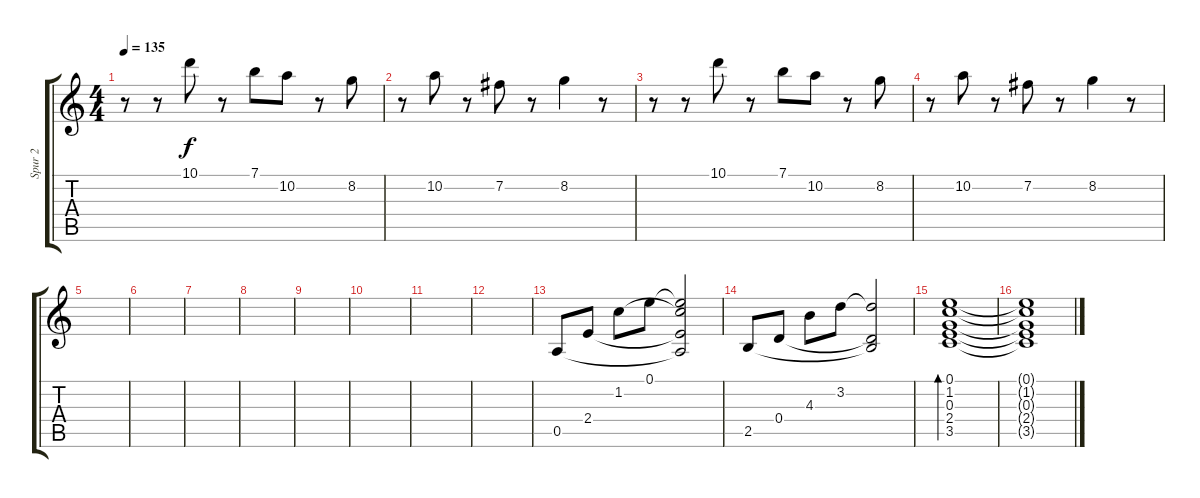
\track ("Spur 2" "Spur 2") {instrument acousticguitarsteel}
\staff {score tabs}
\tuning (E4 B3 G3 D3 A2 E2) {hide}
\ts (4 4)
\tempo 135
\clef g2
\ks c
r.8{dy f} r.8 10.1.8 r.8 7.1.8 10.2.8 r.8 8.2.8 |
r.8 10.2.8 r.8 7.2.8 r.8 8.2.4 r.8 |
r.8 r.8 10.1.8 r.8 7.1.8 10.2.8 r.8 8.2.8 |
r.8 10.2.8 r.8 7.2.8 r.8 8.2.4 r.8 |
\section ("" "")
|
|
|
|
|
|
|
|
0.5.8 2.4.8 1.2.8 0.1.8 (0.1{t} 1.2{t} 2.4{t} 0.5{t}).2 |
2.5.8 0.4.8 4.3.8 3.2.8 (3.2{t} 0.4{t} 2.5{t}).2 |
(0.1 1.2 0.3 2.4 3.5).1{bd 240} |
(0.1{t} 1.2{t} 0.3{t} 2.4{t} 3.5{t}).1
